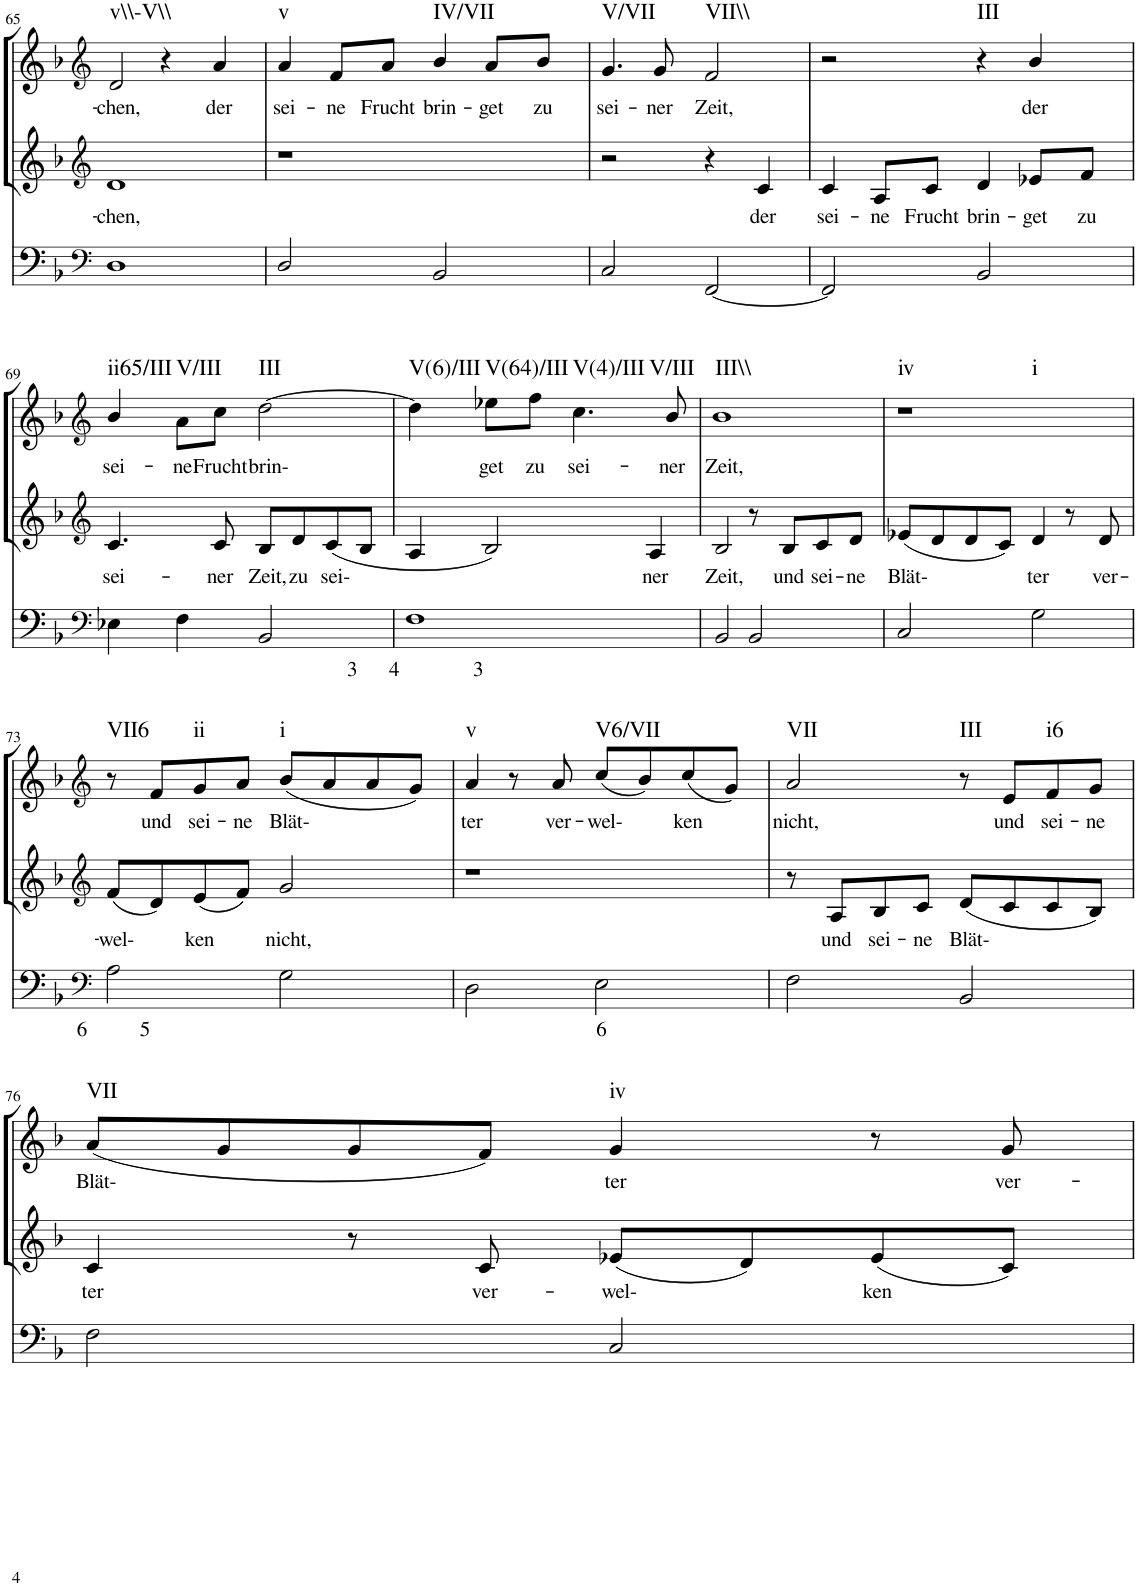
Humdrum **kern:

**kern	**text	**kern	**text	**kern	**text	**harte
*part3	*part3	*part2	*part2	*part1	*part1	*part1
*staff3	*staff3	*staff2	*staff2	*staff1	*staff1	*
*I"Continuo	*	*I"Alto	*	*I"Soprano	*	*
!!LO:PB:g=z
*clefF4	*	*clefG2	*	*clefG2	*	*
*k[b-]	*	*k[b-]	*	*k[b-]	*	*
*M2/2	*	*M2/2	*	*M2/2	*	*
=65	=65	=65	=65	=65	=65	=65
!	!	!	!LO:LY:b	!	!LO:LY:b	!LO:H:kt=v\\-V\\
1D	.	1d	chen,	2d/	chen,	N
.	.	.	.	4r	.	.
!	!	!	!	!	!LO:LY:b	!
.	.	.	.	4a/	der	.
=66	=66	=66	=66	=66	=66	=66
!	!	!	!	!	!LO:LY:b	!LO:H:kt=v
2D/	.	1r	.	4a/	sei-	N
!	!	!	!	!	!LO:LY:b	!
.	.	.	.	8f/L	ne	.
!	!	!	!	!	!LO:LY:b	!
.	.	.	.	8a/J	Frucht	.
!	!	!	!	!	!LO:LY:b	!LO:H:kt=IV/VII
2BB-/	.	.	.	4b-/	brin-	N
!	!	!	!	!	!LO:LY:b	!
.	.	.	.	8a/L	get	.
!	!	!	!	!	!LO:LY:b	!
.	.	.	.	8b-/J	zu	.
=67	=67	=67	=67	=67	=67	=67
!	!	!	!	!	!LO:LY:b	!LO:H:kt=V/VII
2C/	.	2r	.	4.g/	sei-	N
!	!	!	!	!	!LO:LY:b	!
.	.	.	.	8g/	ner	.
!	!	!	!	!	!LO:LY:b	!LO:H:kt=VII\\
[2FF/	.	4r	.	2f/	Zeit,	N
!	!	!	!LO:LY:b	!	!	!
.	.	4c/	der	.	.	.
=68	=68	=68	=68	=68	=68	=68
!	!	!	!LO:LY:b	!	!	!
2FF/]	.	4c/	sei-	2r	.	.
!	!	!	!LO:LY:b	!	!	!
.	.	8A/L	ne	.	.	.
!	!	!	!LO:LY:b	!	!	!
.	.	8c/J	Frucht	.	.	.
!	!	!	!LO:LY:b	!	!	!LO:H:kt=III
2BB-/	.	4d/	brin-	4r	.	N
!	!	!	!LO:LY:b	!	!LO:LY:b	!
.	.	8e-X/L	get	4b-/	der	.
!	!	!	!LO:LY:b	!	!	!
.	.	8f/J	zu	.	.	.
!!LO:LB:g=z
=69	=69	=69	=69	=69	=69	=69
*clefF4	*	*clefG2	*	*clefG2	*	*
!	!	!	!LO:LY:b	!	!LO:LY:b	!LO:H:kt=ii65/III
4E-X\	.	4.c/	sei-	4b-/	sei-	N
!	!	!	!	!	!LO:LY:b	!LO:H:kt=V/III
4F\	.	.	.	8a\L	ne	N
!	!	!	!LO:LY:b	!	!LO:LY:b	!
.	.	8c/	ner	8cc\J	Frucht	.
!	!	!	!LO:LY:b	!	!LO:LY:b	!LO:H:kt=III
2BB-/	.	8B-/L	Zeit,	[2dd\	brin-	N
!	!	!	!LO:LY:b	!	!	!
.	.	8d/	zu	.	.	.
!	!	!	!LO:LY:b	!	!	!
.	.	(8c/	sei-	.	.	.
.	.	8B-/J	.	.	.	.
=70	=70	=70	=70	=70	=70	=70
!	!LO:LY:b	!	!	!	!	!LO:H:kt=V(6)/III
1F	3 4 3	4A/	.	4dd\]	.	N
!	!	!	!	!	!LO:LY:b	!LO:H:kt=V(64)/III
.	.	2B-/)	.	8ee-X\L	get	N
!	!	!	!	!	!LO:LY:b	!
.	.	.	.	8ff\J	zu	.
!	!	!	!	!	!LO:LY:b	!LO:H:n=1:kt=V(4)/III
!	!	!	!	!	!	!LO:H:n=2:kt=V/III
.	.	.	.	4.cc\	sei-	N N
!	!	!	!LO:LY:b	!	!	!
.	.	4A/	ner	.	.	.
!	!	!	!	!	!LO:LY:b	!
.	.	.	.	8b-/	ner	.
=71	=71	=71	=71	=71	=71	=71
!	!	!	!LO:LY:b	!	!LO:LY:b	!LO:H:kt=III\\
2BB-/	.	2B-/	Zeit,	1b-	Zeit,	N
2BB-/	.	8r	.	.	.	.
!	!	!	!LO:LY:b	!	!	!
.	.	8B-/L	und	.	.	.
!	!	!	!LO:LY:b	!	!	!
.	.	8c/	sei-	.	.	.
!	!	!	!LO:LY:b	!	!	!
.	.	8d/J	ne	.	.	.
=72	=72	=72	=72	=72	=72	=72
!	!	!	!LO:LY:b	!	!	!LO:H:n=1:kt=iv
!	!	!	!	!	!	!LO:H:n=2:kt=i
2C/	.	(8e-X/L	Blät-	1r	.	N N
.	.	8d/	.	.	.	.
.	.	8d/	.	.	.	.
.	.	8c/J)	.	.	.	.
!	!	!	!LO:LY:b	!	!	!
2G\	.	4d/	ter	.	.	.
.	.	8r	.	.	.	.
!	!	!	!LO:LY:b	!	!	!
.	.	8d/	ver-	.	.	.
!!LO:LB:g=z
=73	=73	=73	=73	=73	=73	=73
*clefF4	*	*clefG2	*	*clefG2	*	*
!	!LO:LY:b	!	!LO:LY:b	!	!	!LO:H:kt=VII6
2A\	6 5	(8f/L	wel-	8r	.	N
!	!	!	!	!	!LO:LY:b	!
.	.	8d/)	.	8f/L	und	.
!	!	!	!LO:LY:b	!	!LO:LY:b	!LO:H:kt=ii
.	.	(8e/	ken	8g/	sei-	N
!	!	!	!	!	!LO:LY:b	!
.	.	8f/J)	.	8a/J	ne	.
!	!	!	!LO:LY:b	!	!LO:LY:b	!LO:H:kt=i
2G\	.	2g/	nicht,	(8b-/L	Blät-	N
.	.	.	.	8a/	.	.
.	.	.	.	8a/	.	.
.	.	.	.	8g/J)	.	.
=74	=74	=74	=74	=74	=74	=74
!	!	!	!	!	!LO:LY:b	!LO:H:kt=v
2D\	.	1r	.	4a/	ter	N
.	.	.	.	8r	.	.
!	!	!	!	!	!LO:LY:b	!
.	.	.	.	8a/	ver-	.
!	!LO:LY:b	!	!	!	!LO:LY:b	!LO:H:kt=V6/VII
2E\	6	.	.	(8cc/L	wel-	N
.	.	.	.	8b-/)	.	.
!	!	!	!	!	!LO:LY:b	!
.	.	.	.	(8cc/	ken	.
.	.	.	.	8g/J)	.	.
=75	=75	=75	=75	=75	=75	=75
!	!	!	!	!	!LO:LY:b	!LO:H:kt=VII
2F\	.	8r	.	2a/	nicht,	N
!	!	!	!LO:LY:b	!	!	!
.	.	8A/L	und	.	.	.
!	!	!	!LO:LY:b	!	!	!
.	.	8B-/	sei-	.	.	.
!	!	!	!LO:LY:b	!	!	!
.	.	8c/J	ne	.	.	.
!	!	!	!LO:LY:b	!	!	!LO:H:kt=III
2BB-/	.	(8d/L	Blät-	8r	.	N
!	!	!	!	!	!LO:LY:b	!
.	.	8c/	.	8e/L	und	.
!	!	!	!	!	!LO:LY:b	!LO:H:kt=i6
.	.	8c/	.	8f/	sei-	N
!	!	!	!	!	!LO:LY:b	!
.	.	8B-/J)	.	8g/J	ne	.
!!LO:LB:g=z
=76	=76	=76	=76	=76	=76	=76
!	!	!	!LO:LY:b	!	!LO:LY:b	!LO:H:kt=VII
2F\	.	4c/	ter	(8a/L	Blät-	N
.	.	.	.	8g/	.	.
.	.	8r	.	8g/	.	.
!	!	!	!LO:LY:b	!	!	!
.	.	8c/	ver-	8f/J)	.	.
!	!	!	!LO:LY:b	!	!LO:LY:b	!LO:H:kt=iv
2C/	.	(8e-X/L	wel-	4g/	ter	N
.	.	8d/)	.	.	.	.
!	!	!	!LO:LY:b	!	!	!
.	.	(8e-/	ken	8r	.	.
!	!	!	!	!	!LO:LY:b	!
.	.	8c/J)	.	8g/	ver-	.
=	=	=	=	=	=	=
*-	*-	*-	*-	*-	*-	*-
